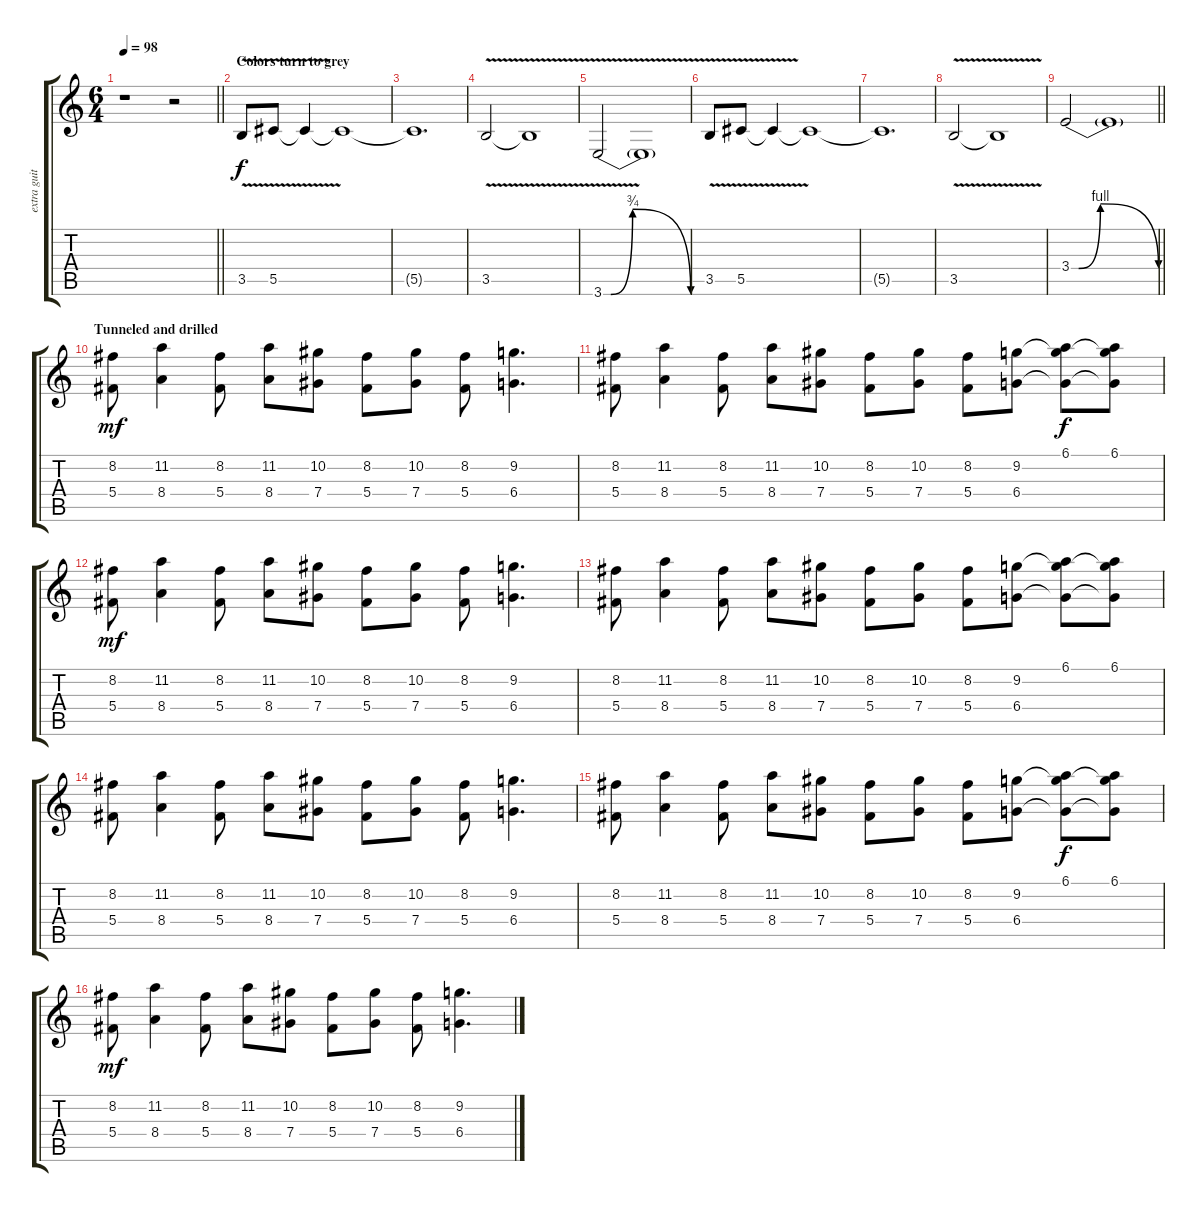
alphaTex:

\track ("extra guitars" "extra guit") {instrument distortionguitar}
\staff {score tabs}
\tuning (Eb4 Bb3 Gb3 Db3 Ab2 Db2) {hide}
\ts (6 4)
\tempo 98
\clef g2
\barLineRight lightlight
\ks c
r.1{dy mf} r.2 |
\section ("" "Colors turn to grey")
3.5{v}.8{dy f volume 12 balance 12 instrument overdrivenguitar} 5.5{v}.8 5.5{t}.4{volume 5} 5.5{t}.1 |
5.5{t}.1{d} |
3.5{v}.2{volume 12} 3.5{t}.1{volume 9} |
3.6{be (custom 0 0 5 0 20 3 60 0) v}.2{volume 12} 3.6{t}.1{volume 9} |
3.5{v}.8{volume 12 instrument overdrivenguitar} 5.5{v}.8 5.5{t}.4{volume 5} 5.5{t}.1 |
5.5{t}.1{d} |
3.5{v}.2{volume 12} 3.5{t}.1{volume 9} |
\barLineRight lightlight
3.4{be (custom 0 0 5 0 20 4 60 0)}.2{volume 12} 3.4{t}.1{volume 9} |
\section ("" "Tunneled and drilled")
(8.2 5.4).8{dy mf volume 11 balance 11} (11.2 8.4).4 (8.2 5.4).8 (11.2 8.4).8 (10.2 7.4).8 (8.2 5.4).8 (10.2 7.4).8 (8.2 5.4).8 (9.2 6.4).4{d} |
(8.2 5.4).8 (11.2 8.4).4 (8.2 5.4).8 (11.2 8.4).8 (10.2 7.4).8 (8.2 5.4).8 (10.2 7.4).8 (8.2 5.4).8 (9.2 6.4).8 (6.1 9.2{t} 6.4{t}).8{dy f} (6.1 9.2{t} 6.4{t}).8 |
(8.2 5.4).8{dy mf} (11.2 8.4).4 (8.2 5.4).8 (11.2 8.4).8 (10.2 7.4).8 (8.2 5.4).8 (10.2 7.4).8 (8.2 5.4).8 (9.2 6.4).4{d} |
(8.2 5.4).8 (11.2 8.4).4 (8.2 5.4).8 (11.2 8.4).8 (10.2 7.4).8 (8.2 5.4).8 (10.2 7.4).8 (8.2 5.4).8 (9.2 6.4).8 (6.1 9.2{t} 6.4{t}).8 (6.1 9.2{t} 6.4{t}).8 |
(8.2 5.4).8 (11.2 8.4).4 (8.2 5.4).8 (11.2 8.4).8 (10.2 7.4).8 (8.2 5.4).8 (10.2 7.4).8 (8.2 5.4).8 (9.2 6.4).4{d} |
(8.2 5.4).8 (11.2 8.4).4 (8.2 5.4).8 (11.2 8.4).8 (10.2 7.4).8 (8.2 5.4).8 (10.2 7.4).8 (8.2 5.4).8 (9.2 6.4).8 (6.1 9.2{t} 6.4{t}).8{dy f} (6.1 9.2{t} 6.4{t}).8 |
(8.2 5.4).8{dy mf} (11.2 8.4).4 (8.2 5.4).8 (11.2 8.4).8 (10.2 7.4).8 (8.2 5.4).8 (10.2 7.4).8 (8.2 5.4).8 (9.2 6.4).4{d}
